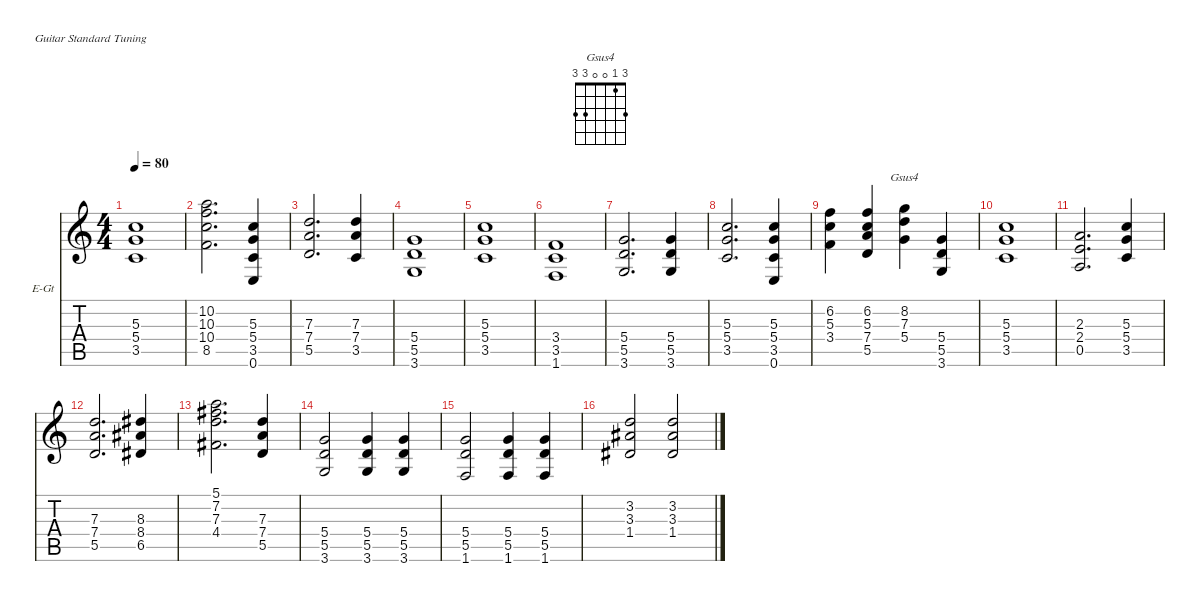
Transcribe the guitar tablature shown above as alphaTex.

\hideDynamics
\bracketExtendMode nobrackets
\firstSystemTrackNameOrientation horizontal
\otherSystemsTrackNameOrientation horizontal
\track ("guitar rythm" "E-Gt") {instrument distortionguitar}
\staff {score tabs}
\tuning (E4 B3 G3 D3 A2 E2)
\chord ("Gsus4" 3 1 0 0 3 3) {showfingering false}
\ts (4 4)
\tempo 80
\clef g2
\ks c
(5.3 5.4 3.5).1{dy f} |
(10.2 10.3 10.4 8.5).2{d} (5.3 5.4 3.5 0.6).4 |
(7.3 7.4 5.5).2{d} (7.3 7.4 3.5).4 |
(5.4 5.5 3.6).1 |
(5.3 5.4 3.5).1 |
(3.4 3.5 1.6).1 |
(5.4 5.5 3.6).2{d} (5.4 5.5 3.6).4 |
(5.3 5.4 3.5).2{d} (5.3 5.4 3.5 0.6).4 |
(6.2 5.3 3.4).4 (6.2 5.3 7.4 5.5).4 (8.2 7.3 5.4).4{ch "Gsus4"} (5.4 5.5 3.6).4 |
(5.3 5.4 3.5).1 |
(2.3 2.4 0.5).2{d} (5.3 5.4 3.5).4 |
(7.3 7.4 5.5).2{d} (8.3{acc #} 8.4{acc #} 6.5{acc #}).4 |
(5.1 7.2{acc #} 7.3 4.4{acc #}).2{d} (7.3 7.4 5.5).4 |
(5.4 5.5 3.6).2 (5.4 5.5 3.6).4 (5.4 5.5 3.6).4 |
(5.4 5.5 1.6).2 (5.4 5.5 1.6).4 (5.4 5.5 1.6).4 |
(3.2 3.3{acc #} 1.4{acc #}).2 (3.2 3.3{acc #} 1.4{acc #}).2
